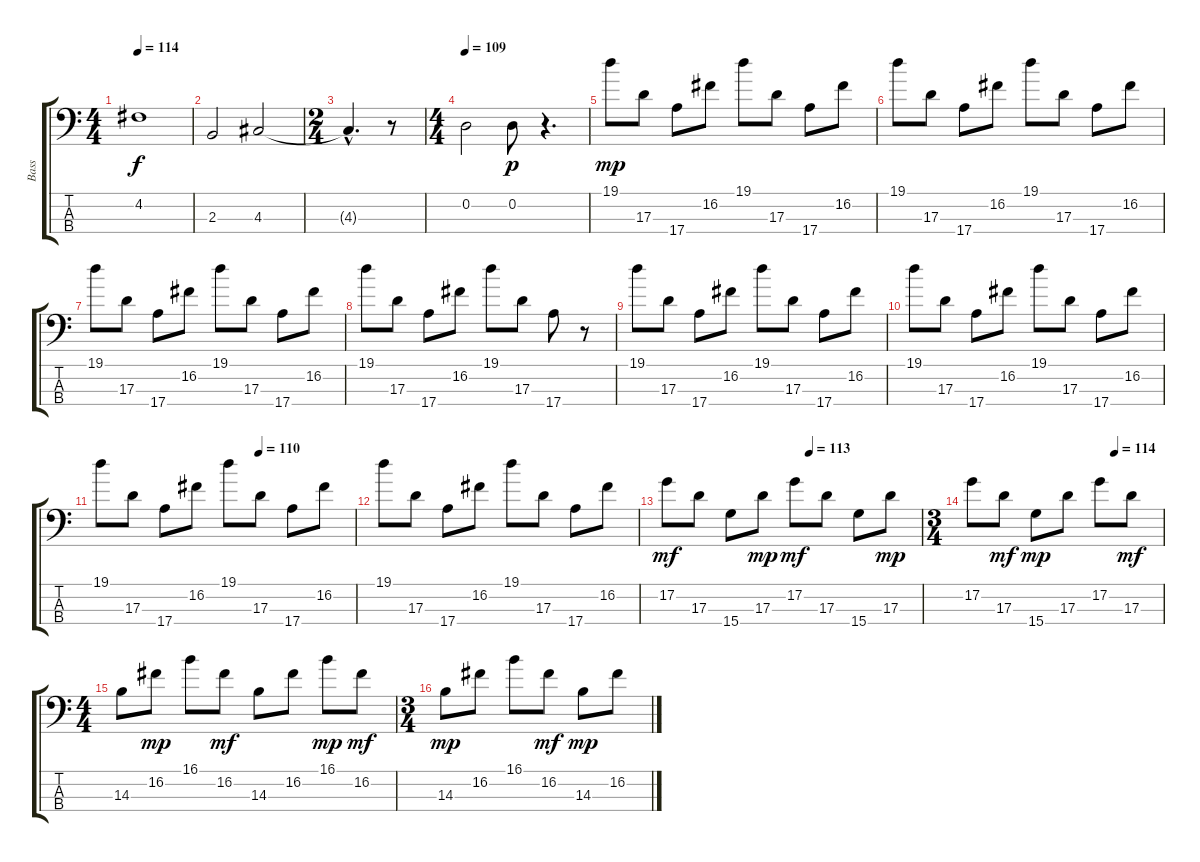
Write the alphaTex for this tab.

\track ("Bass" "Bass") {instrument slapbass2}
\staff {score tabs}
\tuning (G2 D2 A1 E1) {hide}
\ts (4 4)
\tempo 114
\clef f4
\ks c
4.2.1{dy f} |
2.3.2 4.3.2 |
\ts (2 4)
4.3{hac t}.4{d} r.8 |
\ts (4 4)
\tempo 109
0.2.2 0.2.8{dy p} r.4{d} |
19.1.8{dy mp instrument slapbass1} 17.3.8 17.4.8 16.2.8 19.1.8 17.3.8 17.4.8 16.2.8 |
19.1.8 17.3.8 17.4.8 16.2.8 19.1.8 17.3.8 17.4.8 16.2.8 |
19.1.8 17.3.8 17.4.8 16.2.8 19.1.8 17.3.8 17.4.8 16.2.8 |
19.1.8 17.3.8 17.4.8 16.2.8 19.1.8 17.3.8 17.4.8 r.8 |
19.1.8 17.3.8 17.4.8 16.2.8 19.1.8 17.3.8 17.4.8 16.2.8 |
19.1.8 17.3.8 17.4.8 16.2.8 19.1.8 17.3.8 17.4.8 16.2.8 |
\tempo (110 0.625)
19.1.8 17.3.8 17.4.8 16.2.8 19.1.8 17.3.8 17.4.8 16.2.8 |
19.1.8 17.3.8 17.4.8 16.2.8 19.1.8 17.3.8 17.4.8 16.2.8 |
\tempo (113 0.5625)
17.2.8{dy mf} 17.3.8 15.4.8 17.3.8{dy mp} 17.2.8{dy mf} 17.3.8 15.4.8 17.3.8{dy mp} |
\ts (3 4)
\tempo (114 0.75)
17.2.8 17.3.8{dy mf} 15.4.8{dy mp} 17.3.8 17.2.8 17.3.8{dy mf} |
\ts (4 4)
14.3.8 16.2.8{dy mp} 16.1.8 16.2.8{dy mf} 14.3.8 16.2.8 16.1.8{dy mp} 16.2.8{dy mf} |
\ts (3 4)
14.3.8{dy mp} 16.2.8 16.1.8 16.2.8{dy mf} 14.3.8{dy mp} 16.2.8
